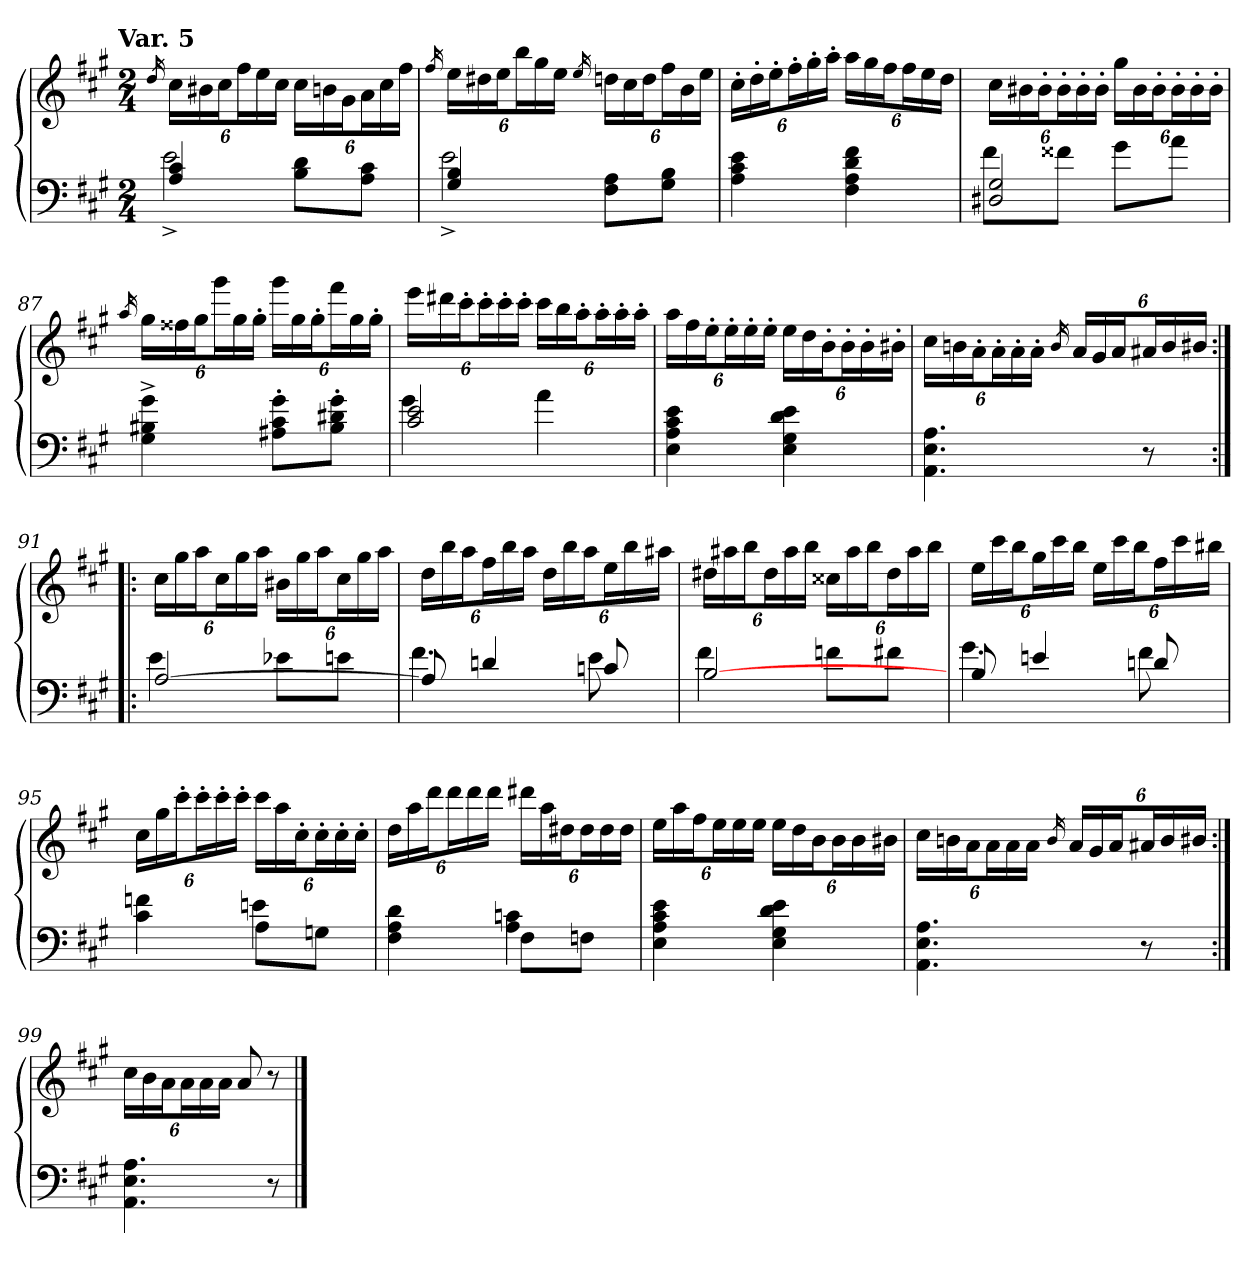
**kern	**kern
*part1	*part1
*staff2	*staff1
*clefF4	*clefG2
*k[f#c#g#]	*k[f#c#g#]
*A:	*A:
!!LO:TX:omd:t=Var. 5
*M2/4	*M2/4
*MM72	*MM72
=	=
.	16qdd
*^	*
4A 4c#	2e^	24cc#\LL
.	.	24b#X\
.	.	24cc#\J
.	.	24ff#\L
.	.	24ee\
.	.	24cc#\JJ
8B\ 8d\L	.	24cc#\LL
.	.	24bn\
.	.	24g#\J
8A\ 8c#\J	.	24a\L
.	.	24cc#\
.	.	24ff#\JJ
=84	=84	=84
.	.	16qff#
4G# 4B	2e^	24ee\LL
.	.	24dd#X\
.	.	24ee\J
.	.	24bb\L
.	.	24gg#\
.	.	24ee\JJ
.	.	16qee
8F#\ 8A\L	.	24ddn\LL
.	.	24cc#\
.	.	24dd\J
8G#\ 8B\J	.	24ff#\L
.	.	24b\
.	.	24ee\JJ
*v	*v	*
=85	=85
4A 4c# 4e	24cc#'\LL
.	24dd'\
.	24ee'\J
.	24ff#'\L
.	24gg#'\
.	24aa'\JJ
4F# 4A 4d 4f#	24aa\LL
.	24gg#\
.	24ff#\J
.	24ff#\L
.	24ee\
.	24dd\JJ
=86	=86
*^	*
2D#X 2G#	8f#\L	24cc#\LL
.	.	24b#X\
.	.	24b#'\J
.	8f##X\J	24b#'\L
.	.	24b#'\
.	.	24b#'\JJ
.	8g#\L	24gg#\LL
.	.	24b#\
.	.	24b#'\J
.	8a\J	24b#'\L
.	.	24b#'\
.	.	24b#'\JJ
*v	*v	*
=87	=87
.	16qaa
4G#^ 4B#X^ 4g#^	24gg#\LL
.	24ff##X\
.	24gg#\J
.	24ggg#\L
.	24gg#\
.	24gg#'\JJ
8A#X'\ 8c#'\ 8g#'\L	24ggg#\LL
.	24gg#\
.	24gg#'\J
8B#'\ 8d#X'\ 8g#'\J	24fff#\L
.	24gg#\
.	24gg#'\JJ
=88	=88
*^	*
2c# 2e	4g#	24eee\LL
.	.	24ddd#X\
.	.	24ccc#'\J
.	.	24ccc#'\L
.	.	24ccc#'\
.	.	24ccc#'\JJ
.	4a	24ccc#\LL
.	.	24bb\
.	.	24aa'\J
.	.	24aa'\L
.	.	24aa'\
.	.	24aa'\JJ
*v	*v	*
=89	=89
4E 4A 4c# 4e	24aa\LL
.	24ff#\
.	24ee'\J
.	24ee'\L
.	24ee'\
.	24ee'\JJ
4E 4G# 4d 4e	24ee\LL
.	24dd\
.	24b'\J
.	24b'\L
.	24b'\
.	24b#X'\JJ
=90	=90
4.AA 4.E 4.A	24cc#\LL
.	24bn\
.	24a'\J
.	24a'\L
.	24a'\
.	24a'\JJ
.	16qb
.	24a/LL
.	24g#/
.	24a/J
8r	24a#X/L
.	24b/
.	24b#X/JJ
=91:|!|:	=91:|!|:
*^	*
[2A	4e	24cc#\LL
.	.	24gg#\
.	.	24aa\J
.	.	24cc#\L
.	.	24gg#\
.	.	24aa\JJ
.	8e-X\L	24b#X\LL
.	.	24gg#\
.	.	24aa\J
.	8en\J	24cc#\L
.	.	24gg#\
.	.	24aa\JJ
=92	=92	=92
8A]	4.f#	24dd\LL
.	.	24bb\
.	.	24aa\J
4dn	.	24ff#\L
.	.	24bb\
.	.	24aa\JJ
.	.	24dd\LL
.	.	24bb\
.	.	24aa\J
8cn	8e	24ee\L
.	.	24bb\
.	.	24aa#X\JJ
=93	=93	=93
[2B	4f#	24dd#X\LL
.	.	24aa#X\
.	.	24bb\J
.	.	24dd#\L
.	.	24aa#\
.	.	24bb\JJ
.	8fn\L	24cc##X\LL
.	.	24aa#\
.	.	24bb\J
.	8f#X\J	24dd#\L
.	.	24aa#\
.	.	24bb\JJ
=94	=94	=94
8B	4.g#	24ee\LL
.	.	24ccc#\
.	.	24bb\J
4en	.	24gg#\L
.	.	24ccc#\
.	.	24bb\JJ
.	.	24ee\LL
.	.	24ccc#\
.	.	24bb\J
8dn	8f#	24ff#\L
.	.	24ccc#\
.	.	24bb#X\JJ
=95	=95	=95
4c# 4fn	4ryy	24cc#\LL
.	.	24gg#\
.	.	24ccc#'\J
.	.	24ccc#'\L
.	.	24ccc#'\
.	.	24ccc#'\JJ
8A\L	4en	24ccc#\LL
.	.	24aa\
.	.	24cc#'\J
8Gn\J	.	24cc#'\L
.	.	24cc#'\
.	.	24cc#'\JJ
=96	=96	=96
4F# 4A 4d	4ryy	24dd\LL
.	.	24aa\
.	.	24ddd\J
.	.	24ddd\L
.	.	24ddd\
.	.	24ddd\JJ
8F#\L	4A 4cn	24ddd#X\LL
.	.	24aa\
.	.	24dd#X\J
8Fn\J	.	24dd#\L
.	.	24dd#\
.	.	24dd#\JJ
*v	*v	*
=97	=97
4E 4A 4c# 4e	24ee\LL
.	24aa\
.	24ff#\J
.	24ee\L
.	24ee\
.	24ee\JJ
4E 4G# 4d 4e	24ee\LL
.	24dd\
.	24b\J
.	24b\L
.	24b\
.	24b#X\JJ
=98	=98
4.AA 4.E 4.A	24cc#\LL
.	24bn\
.	24a\J
.	24a\L
.	24a\
.	24a\JJ
.	16qb
.	24a/LL
.	24g#/
.	24a/J
8r	24a#X/L
.	24b/
.	24b#X/JJ
=99:|!	=99:|!
4.AA 4.E 4.A	24cc#\LL
.	24b\
.	24a\J
.	24a\L
.	24a\
.	24a\JJ
.	8a
8r	8r
==	==
*-	*-
